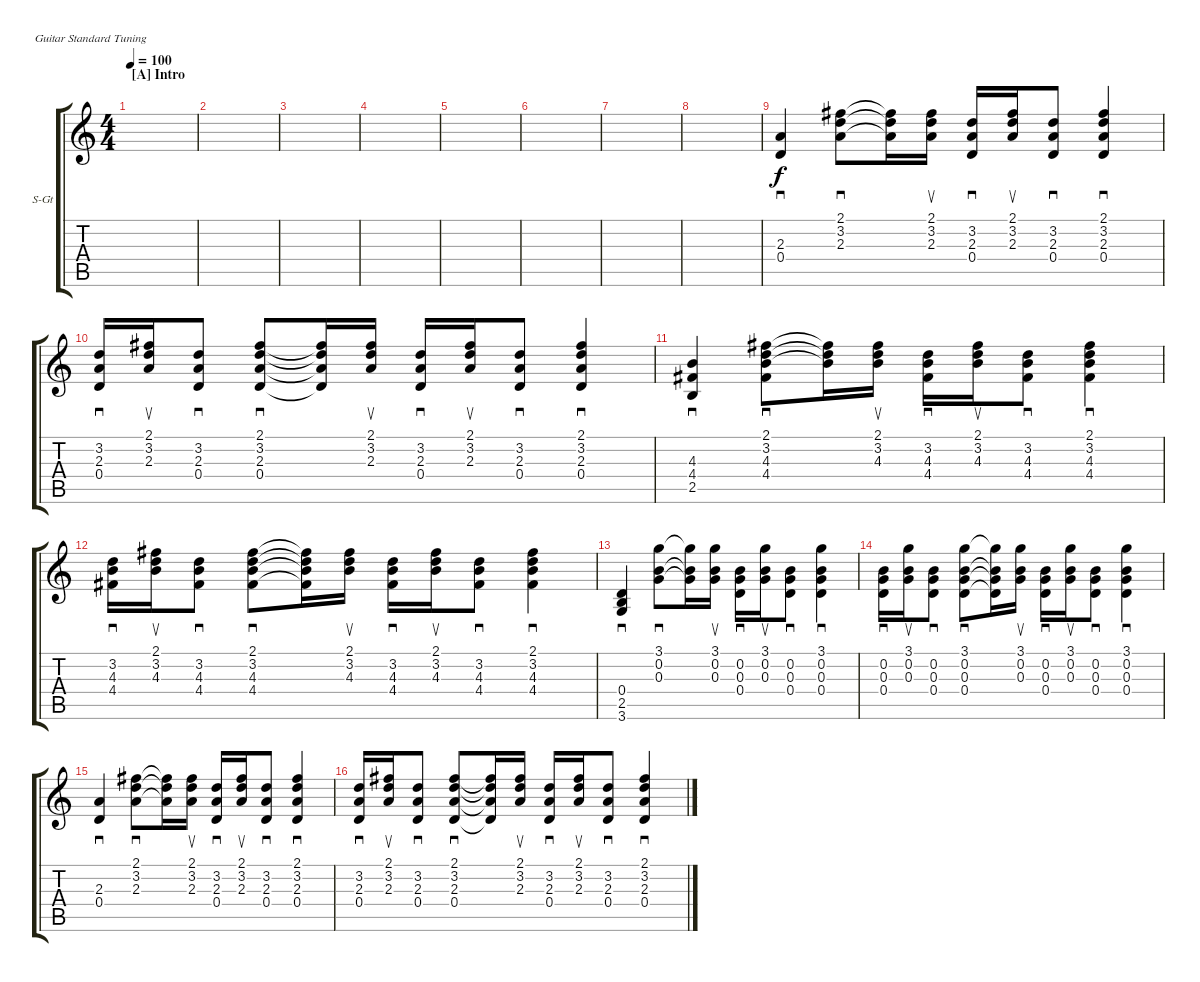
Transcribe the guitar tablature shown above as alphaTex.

\defaultSystemsLayout 4
\bracketExtendMode groupsimilarinstruments
\firstSystemTrackNameOrientation horizontal
\otherSystemsTrackNameOrientation horizontal
\track ("Steel Guitar" "S-Gt") {instrument acousticguitarsteel}
\staff {score tabs}
\tuning (E4 B3 G3 D3 A2 E2)
\ts (4 4)
\section ("A" "Intro")
\tempo 100
\clef g2
\scale
0.487395
\ks c
|
\scale
0.256303 |
\scale
0.256303 |
\scale
0.333333 |
\scale
0.333333 |
\scale
0.333333 |
\scale
0.333333 |
\scale
0.333333 |
\scale
0.333333 (0.4 2.3).4{sd} (2.3 3.2 2.1).8{sd} (2.3{t} 3.2{t} 2.1{t}).16 (2.3 3.2 2.1).16{su} (0.4 2.3 3.2).16{sd} (2.1 3.2 2.3).16{su} (0.4 2.3 3.2).8{sd} (2.1 3.2 2.3 0.4).4{sd} |
(0.4 2.3 3.2).16{sd} (2.1 3.2 2.3).16{su} (0.4 2.3 3.2).8{sd} (2.1 3.2 2.3 0.4).8{sd} (2.1{t} 3.2{t} 2.3{t} 0.4{t}).16 (2.3 3.2 2.1).16{su} (0.4 2.3 3.2).16{sd} (2.1 3.2 2.3).16{su} (0.4 2.3 3.2).8{sd} (2.1 3.2 2.3 0.4).4{sd} |
(4.4 2.5 4.3).4{sd} (4.3 3.2 2.1 4.4).8{sd} (4.3{t} 3.2{t} 2.1{t}).16 (4.3 3.2 2.1).16{su} (4.4 4.3 3.2).16{sd} (2.1 3.2 4.3).16{su} (4.4 4.3 3.2).8{sd} (2.1 3.2 4.3 4.4).4{sd} |
(4.4 4.3 3.2).16{sd} (2.1 3.2 4.3).16{su} (4.4 4.3 3.2).8{sd} (2.1 3.2 4.3 4.4).8{sd} (2.1{t} 3.2{t} 4.3{t} 4.4{t}).16 (4.3 3.2 2.1).16{su} (4.4 4.3 3.2).16{sd} (2.1 3.2 4.3).16{su} (4.4 4.3 3.2).8{sd} (2.1 3.2 4.3 4.4).4{sd} |
(0.4 2.5 3.6).4{sd} (0.3 0.2 3.1).8{sd} (0.3{t} 0.2{t} 3.1{t}).16 (0.3 0.2 3.1).16{su} (0.4 0.3 0.2).16{sd} (3.1 0.2 0.3).16{su} (0.4 0.3 0.2).8{sd} (3.1 0.2 0.3 0.4).4{sd} |
(0.4 0.3 0.2).16{sd} (3.1 0.2 0.3).16{su} (0.4 0.3 0.2).8{sd} (3.1 0.2 0.3 0.4).8{sd} (3.1{t} 0.2{t} 0.3{t} 0.4{t}).16 (0.3 0.2 3.1).16{su} (0.4 0.3 0.2).16{sd} (3.1 0.2 0.3).16{su} (0.4 0.3 0.2).8{sd} (3.1 0.2 0.3 0.4).4{sd} |
(0.4 2.3).4{sd} (2.3 3.2 2.1).8{sd} (2.3{t} 3.2{t} 2.1{t}).16 (2.3 3.2 2.1).16{su} (0.4 2.3 3.2).16{sd} (2.1 3.2 2.3).16{su} (0.4 2.3 3.2).8{sd} (2.1 3.2 2.3 0.4).4{sd} |
(0.4 2.3 3.2).16{sd} (2.1 3.2 2.3).16{su} (0.4 2.3 3.2).8{sd} (2.1 3.2 2.3 0.4).8{sd} (2.1{t} 3.2{t} 2.3{t} 0.4{t}).16 (2.3 3.2 2.1).16{su} (0.4 2.3 3.2).16{sd} (2.1 3.2 2.3).16{su} (0.4 2.3 3.2).8{sd} (2.1 3.2 2.3 0.4).4{sd}
